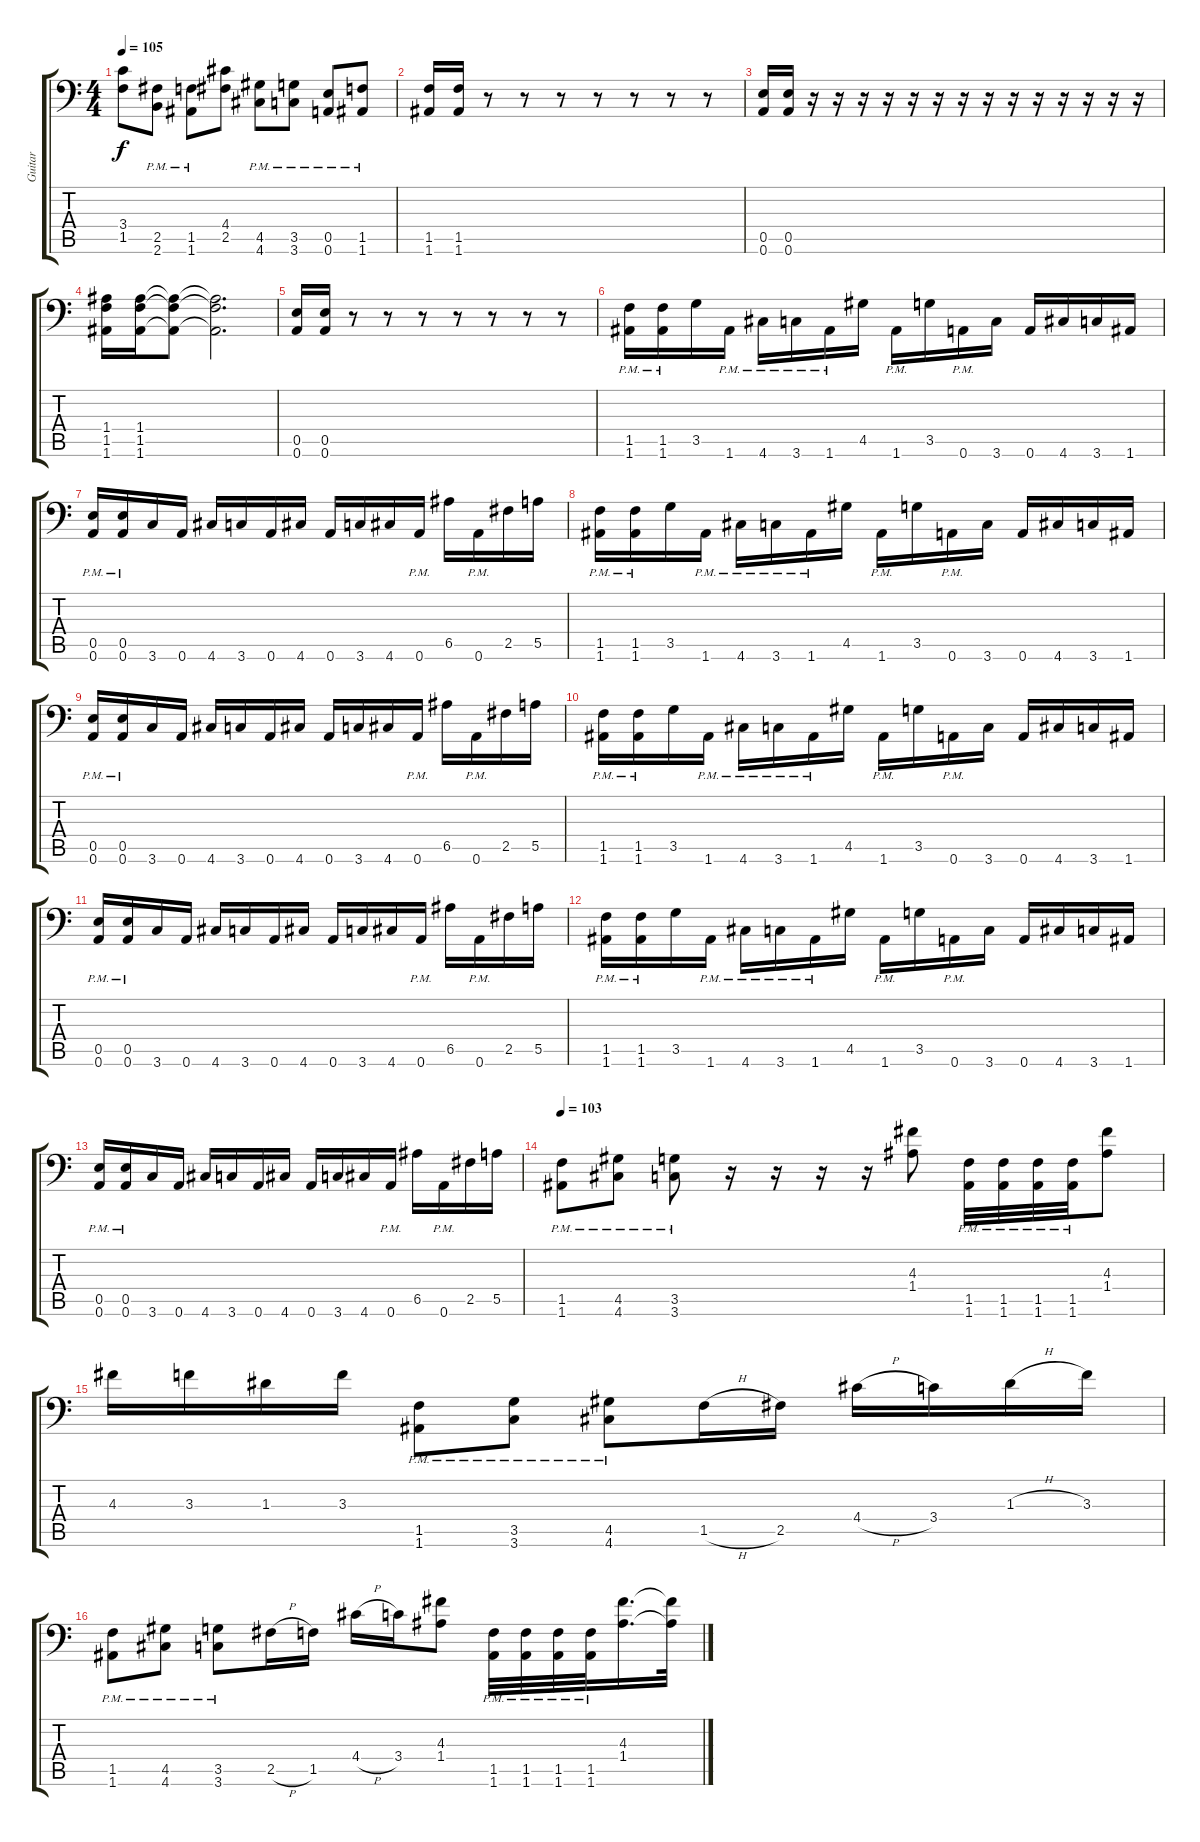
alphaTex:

\track ("Guitar" "Guitar") {instrument overdrivenguitar}
\staff {score tabs}
\tuning (B3 Gb3 D3 A2 E2 A1) {hide}
\ts (4 4)
\tempo 105
\clef f4
\ks c
(3.4 1.5).8{dy f} (2.5{pm} 2.6{pm}).8 (1.5{pm} 1.6{pm}).8 (4.4 2.5).8 (4.5{pm} 4.6{pm}).8 (3.5{pm} 3.6{pm}).8 (0.5{pm} 0.6{pm}).8 (1.5{pm} 1.6{pm}).8 |
(1.5 1.6).16 (1.5 1.6).16 r.8 r.8 r.8 r.8 r.8 r.8 r.8 |
(0.5 0.6).16 (0.5 0.6).16 r.16 r.16 r.16 r.16 r.16 r.16 r.16 r.16 r.16 r.16 r.16 r.16 r.16 r.16 |
(1.4 1.5 1.6).16 (1.4 1.5 1.6).16 (1.4{t} 1.5{t} 1.6{t}).8 (1.4{t} 1.5{t} 1.6{t}).2{d} |
(0.5 0.6).16 (0.5 0.6).16 r.8 r.8 r.8 r.8 r.8 r.8 r.8 |
(1.5{pm} 1.6{pm}).16 (1.5{pm} 1.6{pm}).16 3.5.16 1.6{pm}.16 4.6{pm}.16 3.6{pm}.16 1.6{pm}.16 4.5.16 1.6{pm}.16 3.5.16 0.6{pm}.16 3.6.16 0.6.16 4.6.16 3.6.16 1.6.16 |
(0.5{pm} 0.6{pm}).16 (0.5{pm} 0.6{pm}).16 3.6.16 0.6.16 4.6.16 3.6.16 0.6.16 4.6.16 0.6.16 3.6.16 4.6.16 0.6{pm}.16 6.5.16 0.6{pm}.16 2.5.16 5.5.16 |
(1.5{pm} 1.6{pm}).16 (1.5{pm} 1.6{pm}).16 3.5.16 1.6{pm}.16 4.6{pm}.16 3.6{pm}.16 1.6{pm}.16 4.5.16 1.6{pm}.16 3.5.16 0.6{pm}.16 3.6.16 0.6.16 4.6.16 3.6.16 1.6.16 |
(0.5{pm} 0.6{pm}).16 (0.5{pm} 0.6{pm}).16 3.6.16 0.6.16 4.6.16 3.6.16 0.6.16 4.6.16 0.6.16 3.6.16 4.6.16 0.6{pm}.16 6.5.16 0.6{pm}.16 2.5.16 5.5.16 |
(1.5{pm} 1.6{pm}).16 (1.5{pm} 1.6{pm}).16 3.5.16 1.6{pm}.16 4.6{pm}.16 3.6{pm}.16 1.6{pm}.16 4.5.16 1.6{pm}.16 3.5.16 0.6{pm}.16 3.6.16 0.6.16 4.6.16 3.6.16 1.6.16 |
(0.5{pm} 0.6{pm}).16 (0.5{pm} 0.6{pm}).16 3.6.16 0.6.16 4.6.16 3.6.16 0.6.16 4.6.16 0.6.16 3.6.16 4.6.16 0.6{pm}.16 6.5.16 0.6{pm}.16 2.5.16 5.5.16 |
(1.5{pm} 1.6{pm}).16 (1.5{pm} 1.6{pm}).16 3.5.16 1.6{pm}.16 4.6{pm}.16 3.6{pm}.16 1.6{pm}.16 4.5.16 1.6{pm}.16 3.5.16 0.6{pm}.16 3.6.16 0.6.16 4.6.16 3.6.16 1.6.16 |
(0.5{pm} 0.6{pm}).16 (0.5{pm} 0.6{pm}).16 3.6.16 0.6.16 4.6.16 3.6.16 0.6.16 4.6.16 0.6.16 3.6.16 4.6.16 0.6{pm}.16 6.5.16 0.6{pm}.16 2.5.16 5.5.16 |
\tempo 103
(1.5{pm} 1.6{pm}).8 (4.5{pm} 4.6{pm}).8 (3.5{pm} 3.6{pm}).8 r.16 r.16 r.16 r.16 (4.3 1.4).8 (1.5{pm} 1.6{pm}).32 (1.5{pm} 1.6{pm}).32 (1.5{pm} 1.6{pm}).32 (1.5{pm} 1.6{pm}).32 (4.3 1.4).8 |
4.3.16 3.3.16 1.3.16 3.3.16 (1.5{pm} 1.6{pm}).8 (3.5{pm} 3.6{pm}).8 (4.5{pm} 4.6{pm}).8 1.5{h}.16 2.5.16 4.4{h}.16 3.4.16 1.3{h}.16 3.3.16 |
(1.5{pm} 1.6{pm}).8 (4.5{pm} 4.6{pm}).8 (3.5{pm} 3.6{pm}).8 2.5{h}.16 1.5.16 4.4{h}.16 3.4.16 (4.3 1.4).8 (1.5{pm} 1.6{pm}).32 (1.5{pm} 1.6{pm}).32 (1.5{pm} 1.6{pm}).32 (1.5{pm} 1.6{pm}).32 (4.3 1.4).16{d} (4.3{t} 1.4{t}).32
